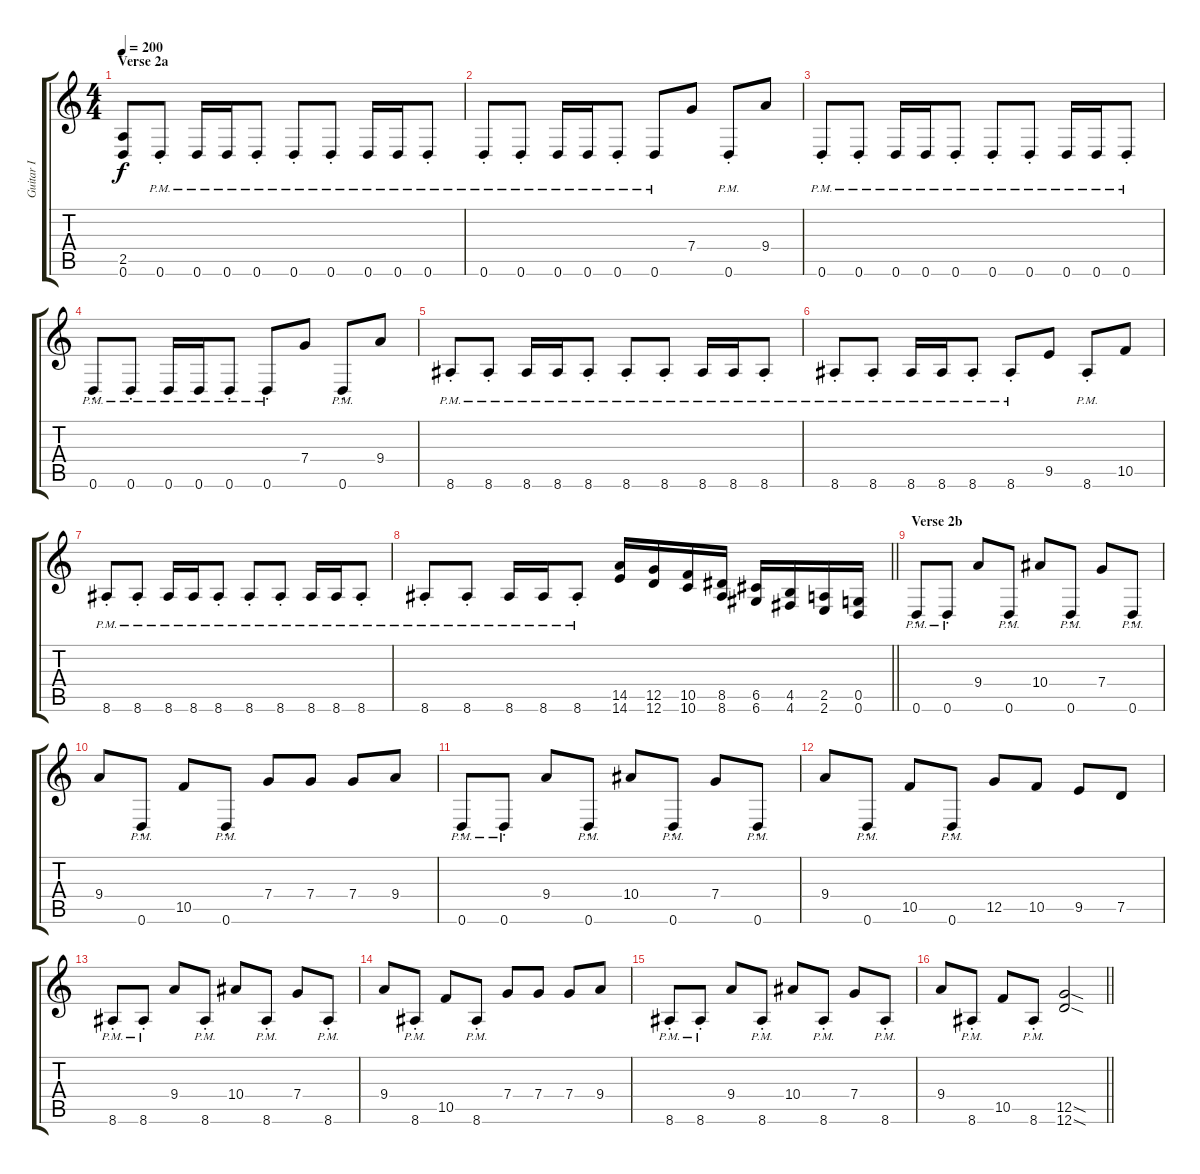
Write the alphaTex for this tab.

\track ("Guitar I" "Guitar I") {instrument distortionguitar}
\staff {score tabs}
\tuning (D4 A3 F3 C3 G2 D2) {hide}
\ts (4 4)
\section ("" "Verse 2a")
\tempo 200
\clef g2
\ks c
(2.5 0.6).8{dy f balance 13} 0.6{pm st}.8 0.6{pm}.16 0.6{pm}.16 0.6{pm st}.8 0.6{pm st}.8 0.6{pm st}.8 0.6{pm}.16 0.6{pm}.16 0.6{pm st}.8 |
0.6{pm st}.8 0.6{pm st}.8 0.6{pm}.16 0.6{pm}.16 0.6{pm st}.8 0.6{pm}.8 7.4.8 0.6{pm st}.8 9.4.8 |
0.6{pm st}.8 0.6{pm st}.8 0.6{pm}.16 0.6{pm}.16 0.6{pm st}.8 0.6{pm st}.8 0.6{pm st}.8 0.6{pm}.16 0.6{pm}.16 0.6{pm st}.8 |
0.6{pm st}.8 0.6{pm st}.8 0.6{pm}.16 0.6{pm}.16 0.6{pm st}.8 0.6{pm st}.8 7.4.8 0.6{pm st}.8 9.4.8 |
8.6{pm st}.8 8.6{pm st}.8 8.6{pm}.16 8.6{pm}.16 8.6{pm st}.8 8.6{pm st}.8 8.6{pm st}.8 8.6{pm}.16 8.6{pm}.16 8.6{pm st}.8 |
8.6{pm st}.8 8.6{pm st}.8 8.6{pm}.16 8.6{pm}.16 8.6{pm st}.8 8.6{pm st}.8 9.5.8 8.6{pm st}.8 10.5.8 |
8.6{pm st}.8 8.6{pm st}.8 8.6{pm}.16 8.6{pm}.16 8.6{pm st}.8 8.6{pm st}.8 8.6{pm st}.8 8.6{pm}.16 8.6{pm}.16 8.6{pm st}.8 |
\barLineRight lightlight
8.6{pm st}.8 8.6{pm st}.8 8.6{pm}.16 8.6{pm}.16 8.6{pm st}.8 (14.5 14.6).16{instrument guitarfretnoise} (12.5 12.6).16 (10.5 10.6).16 (8.5 8.6).16 (6.5 6.6).16 (4.5 4.6).16 (2.5 2.6).16 (0.5 0.6).16 |
\section ("" "Verse 2b")
0.6{pm st}.8{instrument distortionguitar} 0.6{pm st}.8 9.4.8 0.6{pm st}.8 10.4.8 0.6{pm st}.8 7.4.8 0.6{pm st}.8 |
9.4.8 0.6{pm st}.8 10.5.8 0.6{pm st}.8 7.4.8 7.4.8 7.4.8 9.4.8 |
0.6{pm st}.8 0.6{pm st}.8 9.4.8 0.6{pm st}.8 10.4.8 0.6{pm st}.8 7.4.8 0.6{pm st}.8 |
9.4.8 0.6{pm st}.8 10.5.8 0.6{pm st}.8 12.5.8 10.5.8 9.5.8 7.5.8 |
8.6{pm st}.8 8.6{pm st}.8 9.4.8 8.6{pm st}.8 10.4.8 8.6{pm st}.8 7.4.8 8.6{pm st}.8 |
9.4.8 8.6{pm st}.8 10.5.8 8.6{pm st}.8 7.4.8 7.4.8 7.4.8 9.4.8 |
8.6{pm st}.8 8.6{pm st}.8 9.4.8 8.6{pm st}.8 10.4.8 8.6{pm st}.8 7.4.8 8.6{pm st}.8 |
\barLineRight lightlight
9.4.8 8.6{pm st}.8 10.5.8 8.6{pm st}.8 (12.5{sod} 12.6{sod}).2
